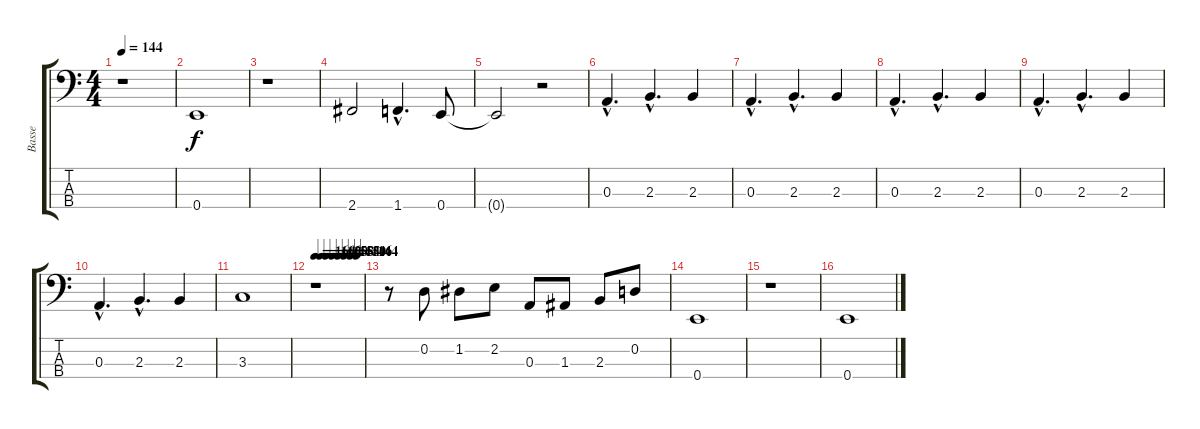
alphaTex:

\track ("Basse" "Basse") {instrument acousticbass}
\staff {score tabs}
\tuning (G2 D2 A1 E1) {hide}
\ts (4 4)
\tempo 144
\clef f4
\ks c
r.1{dy f} |
0.4.1 |
r.1 |
2.4.2 1.4{hac}.4{d} 0.4.8 |
0.4{t}.2 r.2 |
0.3{hac}.4{d} 2.3{hac}.4{d} 2.3.4 |
0.3{hac}.4{d} 2.3{hac}.4{d} 2.3.4 |
0.3{hac}.4{d} 2.3{hac}.4{d} 2.3.4 |
0.3{hac}.4{d} 2.3{hac}.4{d} 2.3.4 |
0.3{hac}.4{d} 2.3{hac}.4{d} 2.3.4 |
3.3.1 |
\tempo 164
\tempo (162 0.125)
\tempo (160 0.25)
\tempo (158 0.375)
\tempo (154 0.5)
\tempo (150 0.625)
\tempo (146 0.75)
\tempo (144 0.875)
r.1 |
r.8 0.2.8 1.2.8 2.2.8 0.3.8 1.3.8 2.3.8 0.2.8 |
0.4.1 |
r.1 |
0.4.1
